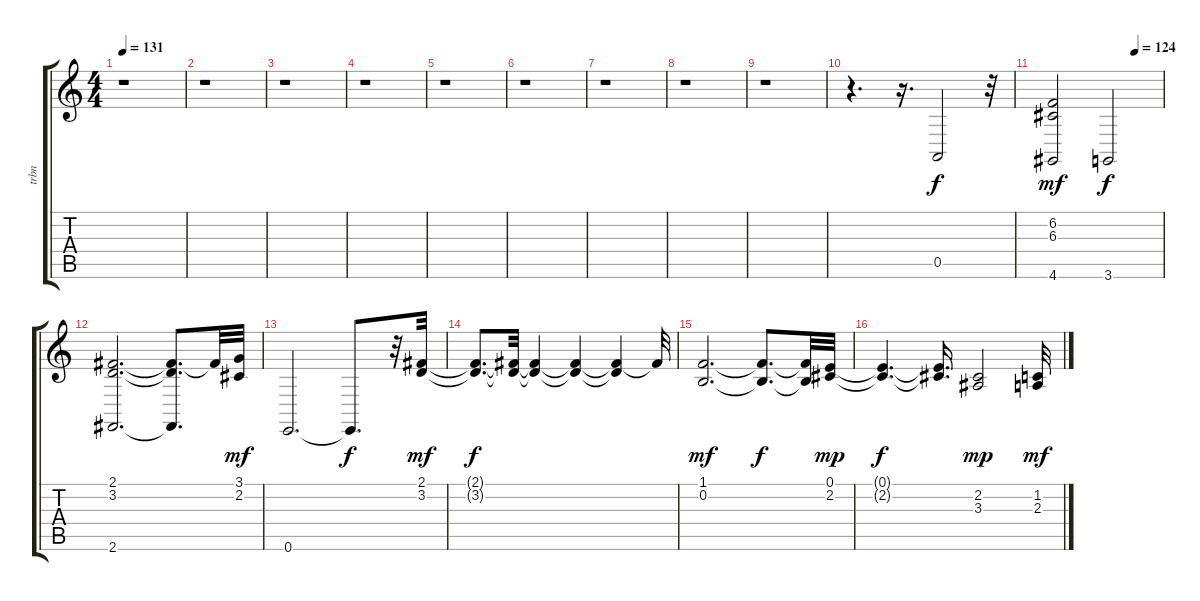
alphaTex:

\track ("trbn" "trbn") {instrument trombone}
\staff {score tabs}
\tuning (E4 B3 G3 D3 A2 E2) {hide}
\ts (4 4)
\tempo 131
\clef g2
\ks c
r.1{dy f} |
r.1 |
r.1 |
r.1 |
r.1 |
r.1 |
r.1 |
r.1 |
r.1 |
r.4{d} r.16{d} 0.5.2 r.32 |
\tempo (124 0.75)
(6.2 6.3 4.6).2{dy mf} 3.6.2{dy f} |
(2.1 3.2 2.6).2{d} (2.1{t} 3.2{t} 2.6{t}).8{d} 2.1{t}.32 (3.1 2.2).32{dy mf} |
0.6.2{d} 0.6{t}.8{d dy f} r.32 (2.1 3.2).32{dy mf} |
(2.1{t} 3.2{t}).8{d dy f} (2.1{t} 3.2{t}).32 (2.1{t} 3.2{t}).4 (2.1{t} 3.2{t}).4 (2.1{t} 3.2{t}).4 2.1{t}.32 |
(1.1 0.2).2{d dy mf} (1.1{t} 0.2{t}).8{d dy f} (1.1{t} 0.2{t}).32 (0.1 2.2).32{dy mp} |
(0.1{t} 2.2{t}).4{d dy f} (0.1{t} 2.2{t}).16{d} (2.2 3.3).2{dy mp} (1.2 2.3).32{dy mf}
